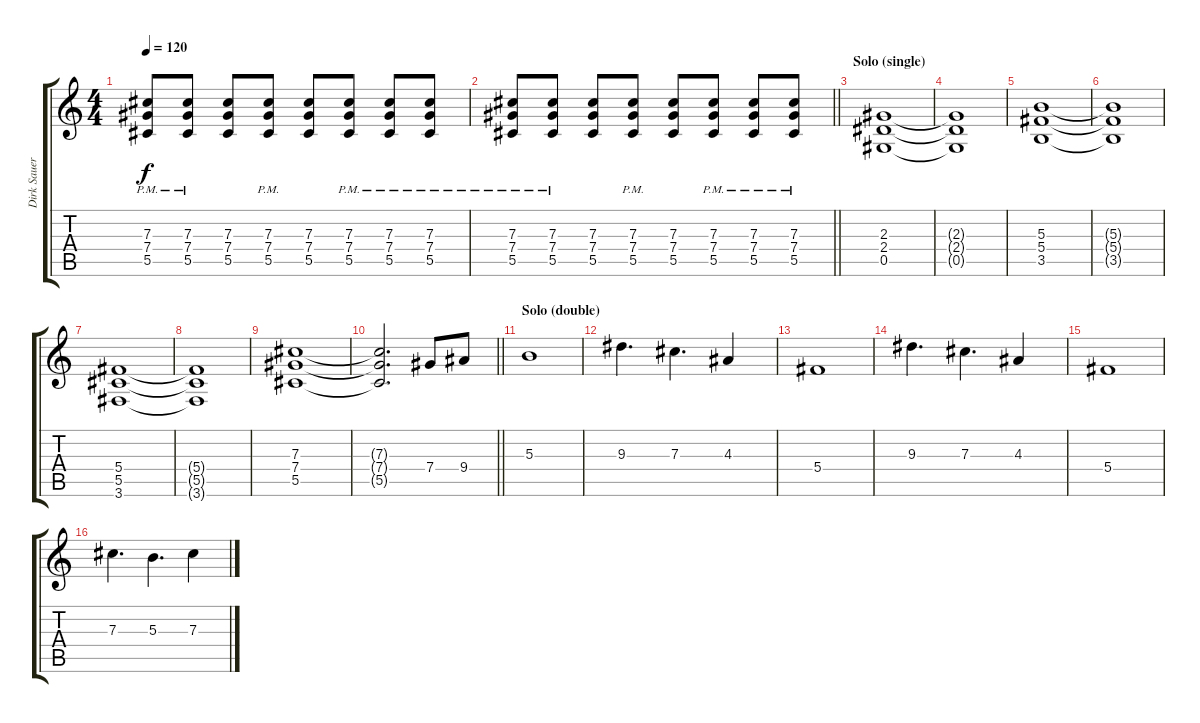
\track ("Dirk Sauer (Rhythm Guitar)" "Dirk Sauer") {instrument distortionguitar}
\staff {score tabs}
\tuning (Eb4 Bb3 Gb3 Db3 Ab2 Eb2) {hide}
\ts (4 4)
\tempo 120
\clef g2
\ks c
(7.3{pm} 7.4{pm} 5.5{pm}).8{dy f} (7.3{pm} 7.4{pm} 5.5{pm}).8 (7.3 7.4 5.5).8 (7.3{pm} 7.4{pm} 5.5{pm}).8 (7.3 7.4 5.5).8 (7.3 7.4{pm} 5.5{pm}).8 (7.3{pm} 7.4{pm} 5.5{pm}).8 (7.3{pm} 7.4{pm} 5.5{pm}).8 |
\barLineRight lightlight
(7.3{pm} 7.4{pm} 5.5{pm}).8 (7.3{pm} 7.4{pm} 5.5{pm}).8 (7.3 7.4 5.5).8 (7.3{pm} 7.4{pm} 5.5{pm}).8 (7.3 7.4 5.5).8 (7.3 7.4{pm} 5.5{pm}).8 (7.3{pm} 7.4{pm} 5.5{pm}).8 (7.3{pm} 7.4{pm} 5.5{pm}).8 |
\section ("" "Solo (single)")
(2.3 2.4 0.5).1 |
(2.3{t} 2.4{t} 0.5{t}).1 |
(5.3 5.4 3.5).1 |
(5.3{t} 5.4{t} 3.5{t}).1 |
(5.4 5.5 3.6).1 |
(5.4{t} 5.5{t} 3.6{t}).1 |
(7.3 7.4 5.5).1 |
\barLineRight lightlight
(7.3{t} 7.4{t} 5.5{t}).2{d} 7.4.8 9.4.8 |
\section ("" "Solo (double)")
5.3.1 |
9.3.4{d} 7.3.4{d} 4.3.4 |
5.4.1 |
9.3.4{d} 7.3.4{d} 4.3.4 |
5.4.1 |
7.3.4{d} 5.3.4{d} 7.3.4
